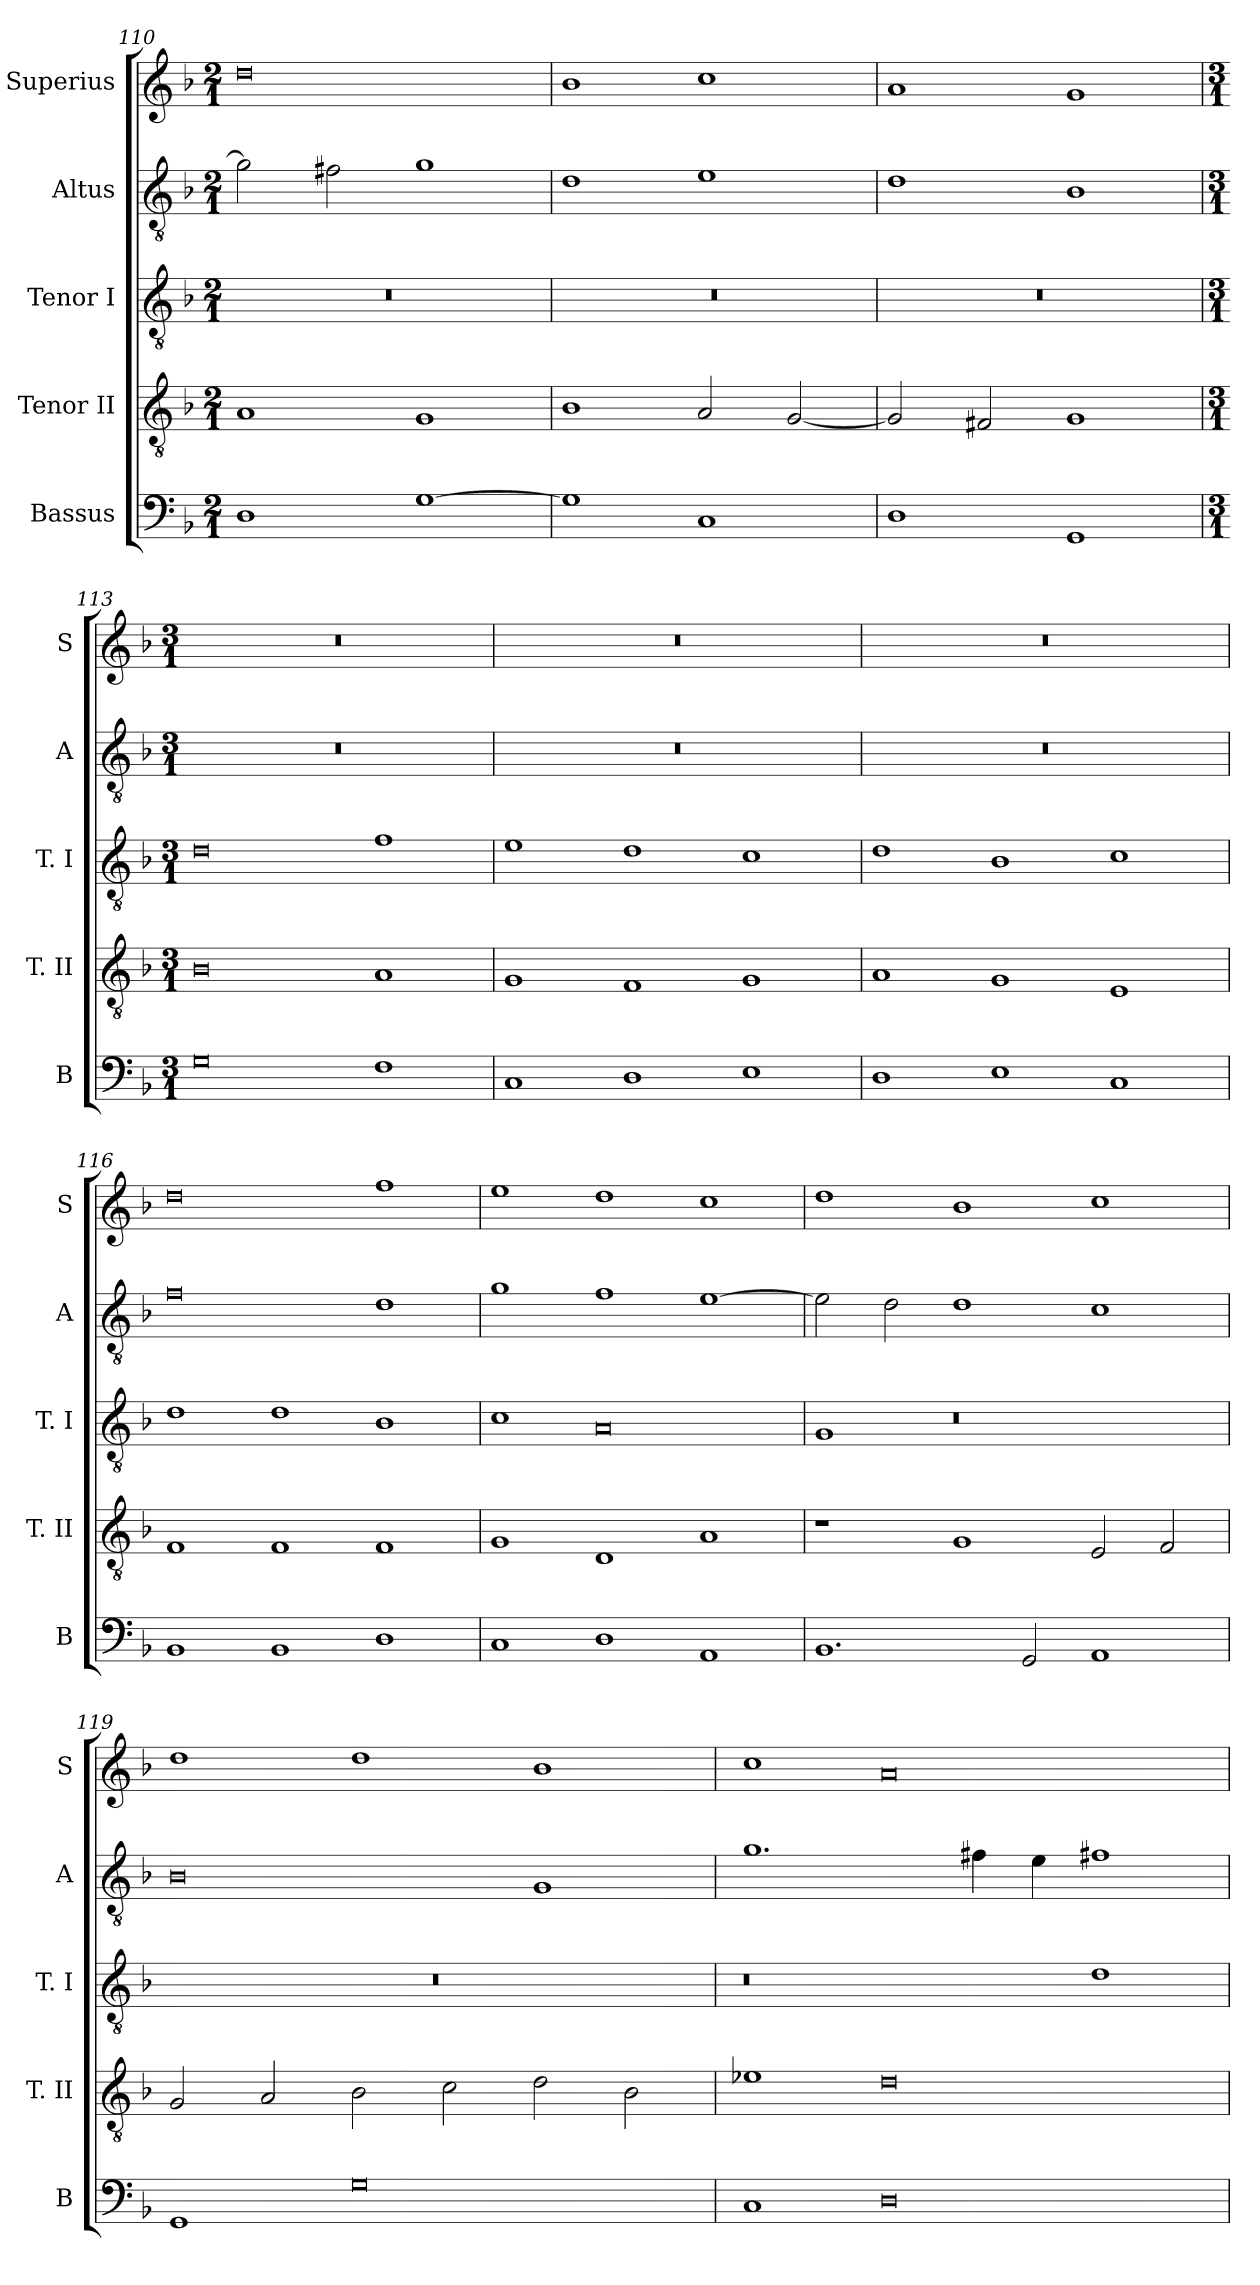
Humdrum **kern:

**kern	**kern	**kern	**kern	**kern
*part5	*part4	*part3	*part2	*part1
*staff5	*staff4	*staff3	*staff2	*staff1
*I"Bassus	*I"Tenor II	*I"Tenor I	*I"Altus	*I"Superius
*I'B	*I'T. II	*I'T. I	*I'A	*I'S
*clefF4	*clefGv2	*clefGv2	*clefGv2	*clefG2
*k[b-]	*k[b-]	*k[b-]	*k[b-]	*k[b-]
*F:	*F:	*F:	*F:	*F:
*M2/1	*M2/1	*M2/1	*M2/1	*M2/1
=110	=110	=110	=110	=110
1D	1A	0r	2g]	0dd
.	.	.	2f#X	.
[1G	1G	.	1g	.
=111	=111	=111	=111	=111
1G]	1B-	0r	1d	1b-
1C	2A	.	1e	1cc
.	[2G	.	.	.
=112	=112	=112	=112	=112
1D	2G]	0r	1d	1a
.	2F#X	.	.	.
1GG	1G	.	1B-	1g
=113	=113	=113	=113	=113
*M3/1	*M3/1	*M3/1	*M3/1	*M3/1
0G	0B-	0d	1%3r	1%3r
1F	1A	1f	.	.
=114	=114	=114	=114	=114
1C	1G	1e	1%3r	1%3r
1D	1F	1d	.	.
1E	1G	1c	.	.
=115	=115	=115	=115	=115
1D	1A	1d	1%3r	1%3r
1E	1G	1B-	.	.
1C	1E	1c	.	.
=116	=116	=116	=116	=116
1BB-	1F	1d	0f	0dd
1BB-	1F	1d	.	.
1D	1F	1B-	1d	1ff
=117	=117	=117	=117	=117
1C	1G	1c	1g	1ee
1D	1D	0A	1f	1dd
1AA	1A	.	[1e	1cc
=118	=118	=118	=118	=118
1.BB-	1r	1G	2e]	1dd
.	.	.	2d	.
.	1G	0r	1d	1b-
2GG	.	.	.	.
1AA	2E	.	1c	1cc
.	2F	.	.	.
=119	=119	=119	=119	=119
1GG	2G	1%3r	0B-	1dd
.	2A	.	.	.
0G	2B-	.	.	1dd
.	2c	.	.	.
.	2d	.	1G	1b-
.	2B-	.	.	.
=120	=120	=120	=120	=120
1C	1e-X	0r	1.g	1cc
0D	0d	.	.	0a
.	.	.	4f#X	.
.	.	.	4e	.
.	.	1d	1f#X	.
=	=	=	=	=
*-	*-	*-	*-	*-
